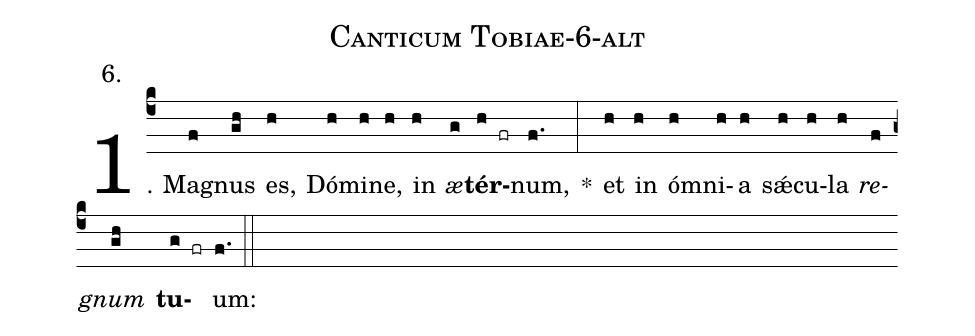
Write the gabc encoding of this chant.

name: Canticum Tobiae-6-alt;
annotation: 6.;
%%
(c4)1. Ma(f)gnus(gh) es,(h) Dó(h)mi(h)ne,(h) in(h) <i>æ</i>(g)<b>tér</b>(h fr)num,(f.) *(:) et(h) in(h) óm(h)ni(h)a(h) sǽ(h)cu(h)la(h) <i>re</i>(f)<i>gnum</i>(gh) <b>tu</b>(g fr)um:(f.) (::)
